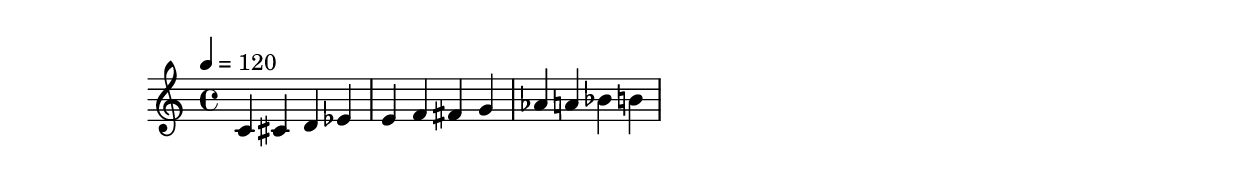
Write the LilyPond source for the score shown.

\paper {

evenFooterMarkup = ##f

oddFooterMarkup = ##f
}
\version "2.20.0"
\header {

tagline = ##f
}
\score {
<<
   \new Staff \relative c' {
   \tempo 4 = 120
      c4 cis d ees e f fis g aes a bes b
}
>>

\layout {}

\midi {}
}